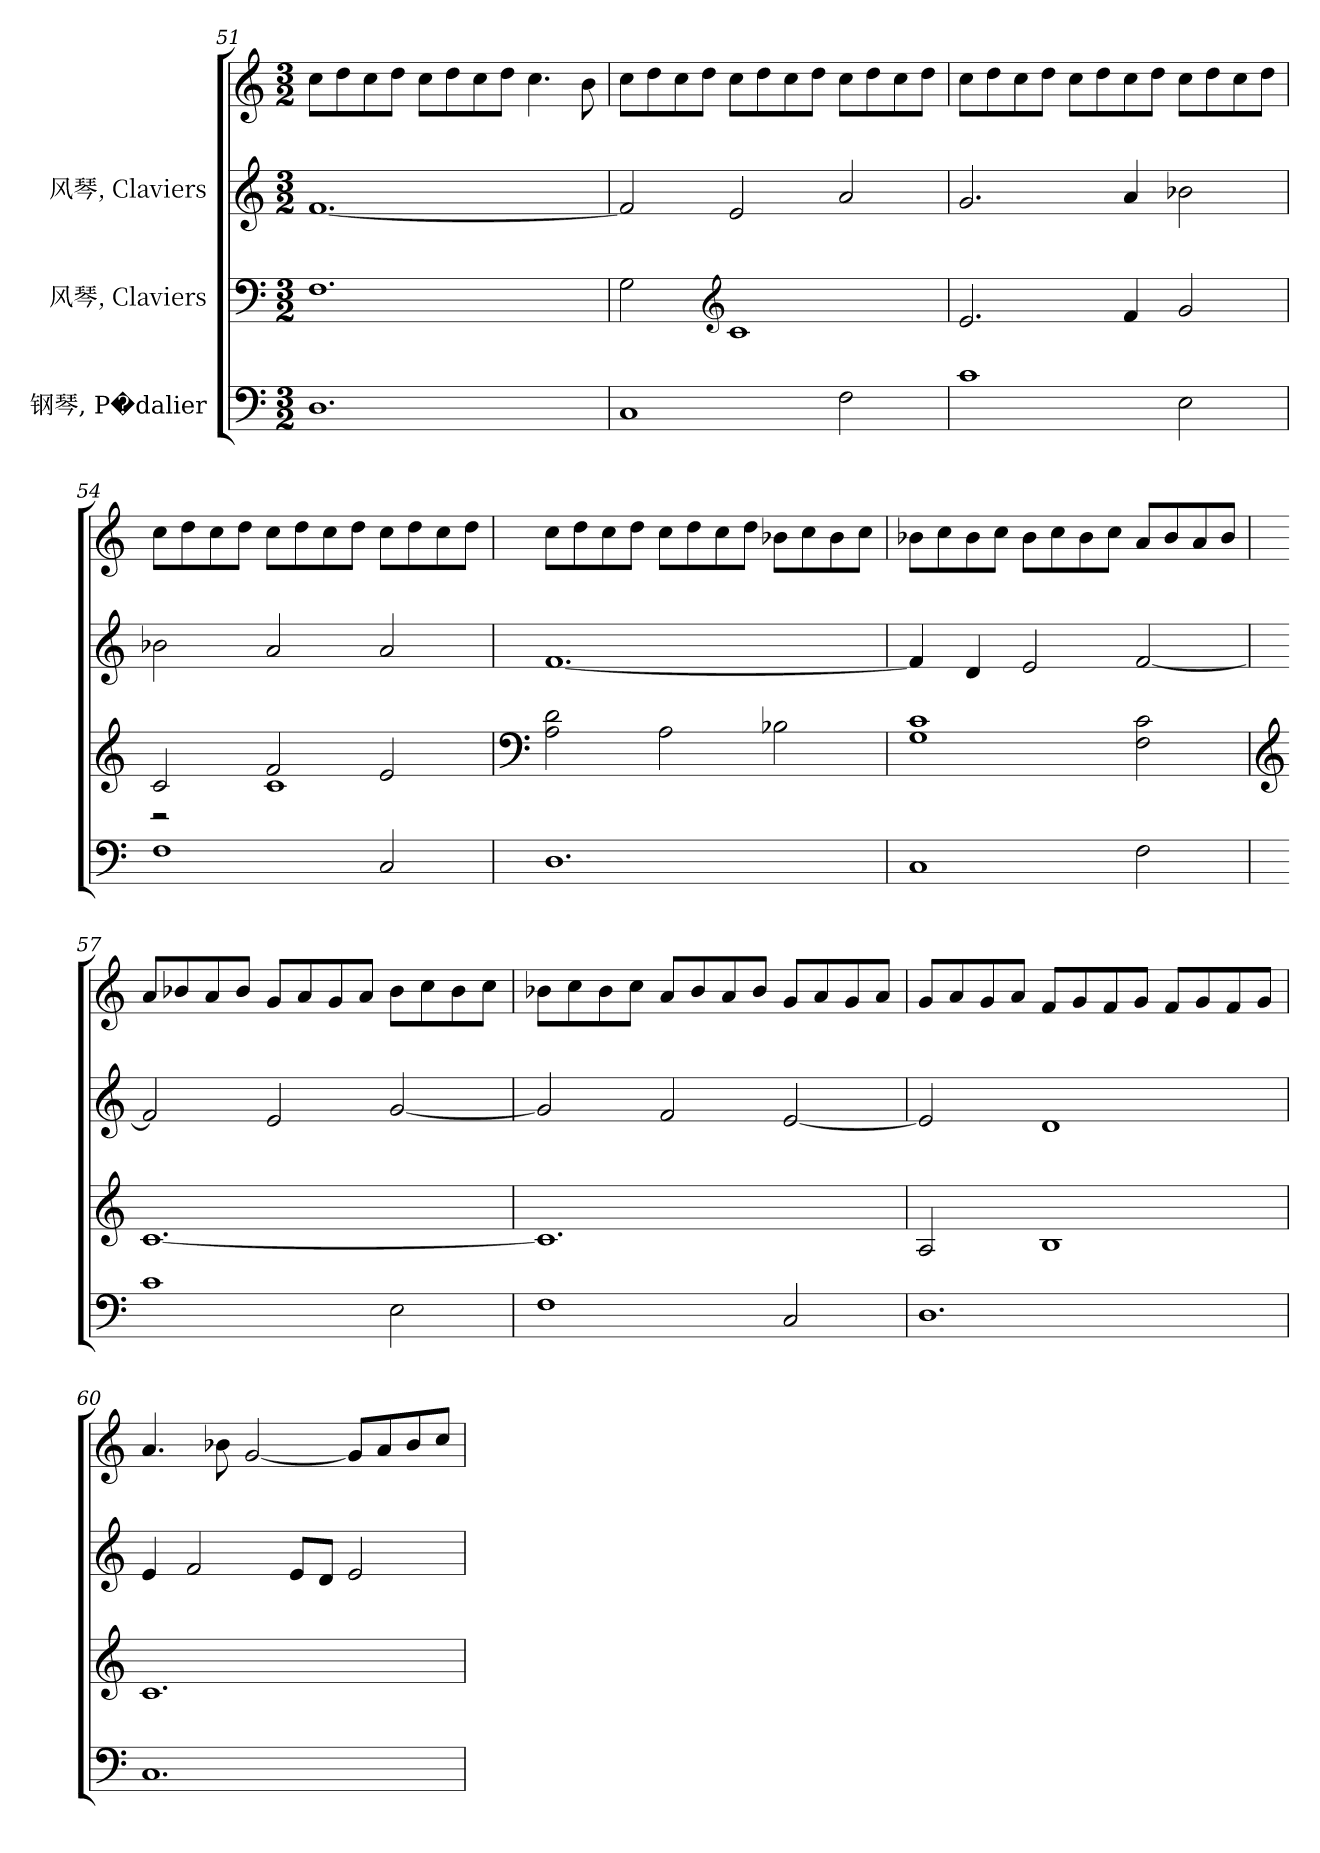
**kern	**kern	**kern	**kern
*part3	*part2	*part1	*part1
*staff4	*staff3	*staff2	*staff1
*I"钢琴, P�dalier	*I"风琴, Claviers	*I"风琴, Claviers	*
!!LO:LB:g=z
*clefF4	*clefF4	*clefG2	*clefG2
*k[]	*k[]	*k[]	*k[]
*M3/2	*M3/2	*M3/2	*M3/2
=51	=51	=51	=51
1.D	1.F	[1.f	8cc\L
.	.	.	8dd\
.	.	.	8cc\
.	.	.	8dd\J
.	.	.	8cc\L
.	.	.	8dd\
.	.	.	8cc\
.	.	.	8dd\J
.	.	.	4.cc\
.	.	.	8b\
=52	=52	=52	=52
1C	2G\	2f/]	8cc\L
.	.	.	8dd\
.	.	.	8cc\
.	.	.	8dd\J
*	*clefG2	*	*
.	1c	2e/	8cc\L
.	.	.	8dd\
.	.	.	8cc\
.	.	.	8dd\J
2F\	.	2a/	8cc\L
.	.	.	8dd\
.	.	.	8cc\
.	.	.	8dd\J
=53	=53	=53	=53
1c	2.e/	2.g/	8cc\L
.	.	.	8dd\
.	.	.	8cc\
.	.	.	8dd\J
.	.	.	8cc\L
.	.	.	8dd\
.	4f/	4a/	8cc\
.	.	.	8dd\J
2E\	2g/	2b-X\	8cc\L
.	.	.	8dd\
.	.	.	8cc\
.	.	.	8dd\J
!!LO:PB:g=z
=54	=54	=54	=54
*	*^	*	*
1F	2c/	2r	2b-X\	8cc\L
.	.	.	.	8dd\
.	.	.	.	8cc\
.	.	.	.	8dd\J
.	2f/	1c	2a/	8cc\L
.	.	.	.	8dd\
.	.	.	.	8cc\
.	.	.	.	8dd\J
2C/	2e/	.	2a/	8cc\L
.	.	.	.	8dd\
.	.	.	.	8cc\
.	.	.	.	8dd\J
*	*v	*v	*	*
=55	=55	=55	=55
*	*clefF4	*	*
1.D	2A\ 2d\	[1.f	8cc\L
.	.	.	8dd\
.	.	.	8cc\
.	.	.	8dd\J
.	2A\	.	8cc\L
.	.	.	8dd\
.	.	.	8cc\
.	.	.	8dd\J
.	2B-X\	.	8b-X\L
.	.	.	8cc\
.	.	.	8b-\
.	.	.	8cc\J
=56	=56	=56	=56
1C	1G 1c	4f/]	8b-X\L
.	.	.	8cc\
.	.	4d/	8b-\
.	.	.	8cc\J
.	.	2e/	8b-\L
.	.	.	8cc\
.	.	.	8b-\
.	.	.	8cc\J
2F\	2F\ 2c\	[2f/	8a/L
.	.	.	8b-/
.	.	.	8a/
.	.	.	8b-/J
!!LO:LB:g=z
=57	=57	=57	=57
*	*clefG2	*	*
1c	[1.c	2f/]	8a/L
.	.	.	8b-X/
.	.	.	8a/
.	.	.	8b-/J
.	.	2e/	8g/L
.	.	.	8a/
.	.	.	8g/
.	.	.	8a/J
2E\	.	[2g/	8b-\L
.	.	.	8cc\
.	.	.	8b-\
.	.	.	8cc\J
=58	=58	=58	=58
1F	1.c]	2g/]	8b-X\L
.	.	.	8cc\
.	.	.	8b-\
.	.	.	8cc\J
.	.	2f/	8a/L
.	.	.	8b-/
.	.	.	8a/
.	.	.	8b-/J
2C/	.	[2e/	8g/L
.	.	.	8a/
.	.	.	8g/
.	.	.	8a/J
=59	=59	=59	=59
1.D	2A/	2e/]	8g/L
.	.	.	8a/
.	.	.	8g/
.	.	.	8a/J
.	1B	1d	8f/L
.	.	.	8g/
.	.	.	8f/
.	.	.	8g/J
.	.	.	8f/L
.	.	.	8g/
.	.	.	8f/
.	.	.	8g/J
!!LO:LB:g=z
=60	=60	=60	=60
1.C	1.c	4e/	4.a/
.	.	2f/	.
.	.	.	8b-X\
.	.	.	[2g/
.	.	8e/L	.
.	.	8d/J	.
.	.	2e/	8g/L]
.	.	.	8a/
.	.	.	8b-/
.	.	.	8cc/J
=	=	=	=
*-	*-	*-	*-
